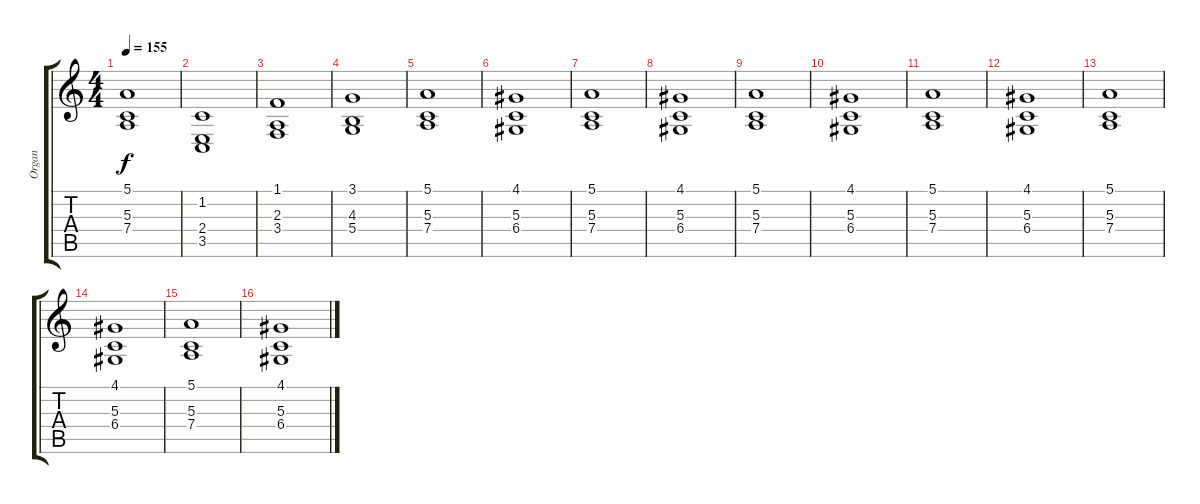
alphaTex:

\track ("Organ" "Organ") {instrument rockorgan}
\staff {score tabs}
\tuning (E4 B3 G3 D3 A2 E2) {hide}
\ts (4 4)
\tempo 155
\clef g2
\ks c
(5.1 5.3 7.4).1{dy f} |
(1.2 2.4 3.5).1 |
(1.1 2.3 3.4).1 |
(3.1 4.3 5.4).1 |
(5.1 5.3 7.4).1 |
(4.1 5.3 6.4).1 |
(5.1 5.3 7.4).1 |
(4.1 5.3 6.4).1 |
(5.1 5.3 7.4).1 |
(4.1 5.3 6.4).1 |
(5.1 5.3 7.4).1 |
(4.1 5.3 6.4).1 |
(5.1 5.3 7.4).1 |
(4.1 5.3 6.4).1 |
(5.1 5.3 7.4).1 |
(4.1 5.3 6.4).1
